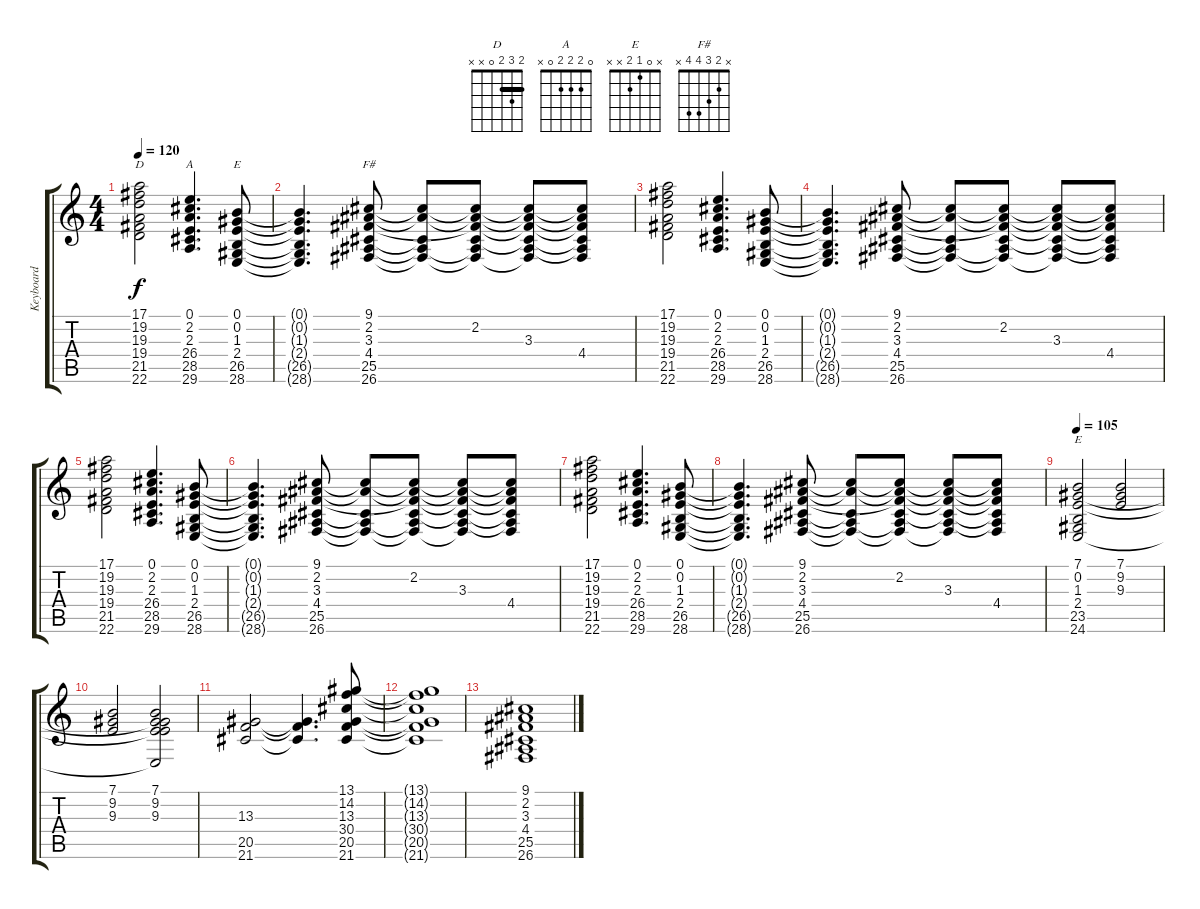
\track ("Keyboard" "Keyboard") {instrument drawbarorgan}
\staff {score tabs}
\tuning (E4 B3 G3 D3 A2 E2) {hide}
\chord ("D" 2 3 2 0 x x) {barre 2}
\chord ("A" 0 2 2 2 0 x)
\chord ("E" 0 0 1 2 2 0)
\chord ("F#" x 2 3 4 4 x)
\chord ("E" x 0 1 2 x x)
\ts (4 4)
\tempo 120
\clef g2
\ks c
(17.1 19.2 19.3 19.4 21.5 22.6).2{ch "D" dy f} (0.1 2.2 2.3 26.4 28.5 29.6).4{d ch "A"} (0.1 0.2 1.3 2.4 26.5 28.6).8{ch "E"} |
(0.1{t} 0.2{t} 1.3{t} 2.4{t} 26.5{t} 28.6{t}).4{d} (9.1 2.2 3.3 4.4 25.5 26.6).8{ch "F#"} (9.1{t} 2.2{t} 3.3{t} 4.4{t} 25.5{t}).8 (9.1{t} 2.2 3.3{t} 4.4{t} 25.5{t} 26.6{t}).8 (9.1{t} 2.2{t} 3.3 4.4{t} 25.5{t} 26.6{t}).8 (9.1{t} 2.2{t} 3.3{t} 4.4 25.5{t} 26.6{t}).8 |
(17.1 19.2 19.3 19.4 21.5 22.6).2 (0.1 2.2 2.3 26.4 28.5 29.6).4{d} (0.1 0.2 1.3 2.4 26.5 28.6).8 |
(0.1{t} 0.2{t} 1.3{t} 2.4{t} 26.5{t} 28.6{t}).4{d} (9.1 2.2 3.3 4.4 25.5 26.6).8 (9.1{t} 2.2{t} 3.3{t} 4.4{t} 25.5{t}).8 (9.1{t} 2.2 3.3{t} 4.4{t} 25.5{t} 26.6{t}).8 (9.1{t} 2.2{t} 3.3 4.4{t} 25.5{t} 26.6{t}).8 (9.1{t} 2.2{t} 3.3{t} 4.4 25.5{t} 26.6{t}).8 |
(17.1 19.2 19.3 19.4 21.5 22.6).2 (0.1 2.2 2.3 26.4 28.5 29.6).4{d} (0.1 0.2 1.3 2.4 26.5 28.6).8 |
(0.1{t} 0.2{t} 1.3{t} 2.4{t} 26.5{t} 28.6{t}).4{d} (9.1 2.2 3.3 4.4 25.5 26.6).8 (9.1{t} 2.2{t} 3.3{t} 4.4{t} 25.5{t}).8 (9.1{t} 2.2 3.3{t} 4.4{t} 25.5{t} 26.6{t}).8 (9.1{t} 2.2{t} 3.3 4.4{t} 25.5{t} 26.6{t}).8 (9.1{t} 2.2{t} 3.3{t} 4.4 25.5{t} 26.6{t}).8 |
(17.1 19.2 19.3 19.4 21.5 22.6).2 (0.1 2.2 2.3 26.4 28.5 29.6).4{d} (0.1 0.2 1.3 2.4 26.5 28.6).8 |
(0.1{t} 0.2{t} 1.3{t} 2.4{t} 26.5{t} 28.6{t}).4{d} (9.1 2.2 3.3 4.4 25.5 26.6).8 (9.1{t} 2.2{t} 3.3{t} 4.4{t} 25.5{t}).8 (9.1{t} 2.2 3.3{t} 4.4{t} 25.5{t} 26.6{t}).8 (9.1{t} 2.2{t} 3.3 4.4{t} 25.5{t} 26.6{t}).8 (9.1{t} 2.2{t} 3.3{t} 4.4 25.5{t} 26.6{t}).8 |
\tempo 105
(7.1 0.2 1.3 2.4 23.5 24.6).2{ch "E"} (7.1 9.2 9.3).2 |
(7.1 9.2 9.3).2 (7.1 9.2 9.3 2.4{t} 23.5{t} 24.6{t}).2 |
(13.3 20.5 21.6).2 (13.3{t} 20.5{t} 21.6{t}).4{d} (13.1 14.2 13.3 30.4 20.5 21.6).8 |
(13.1{t} 14.2{t} 13.3{t} 30.4{t} 20.5{t} 21.6{t}).1 |
(9.1 2.2 3.3 4.4 25.5 26.6).1
